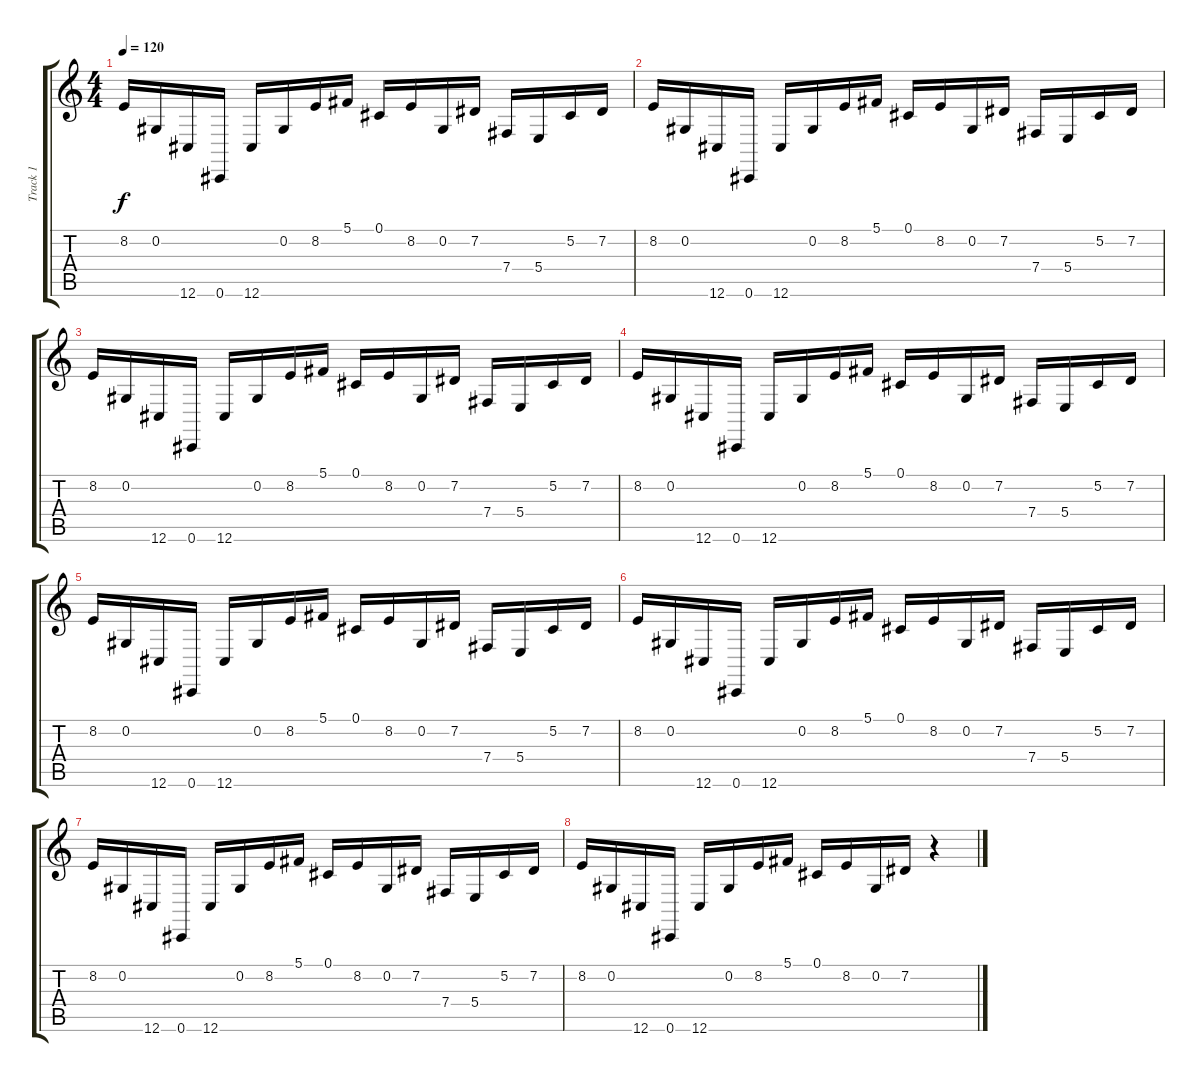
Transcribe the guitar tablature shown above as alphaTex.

\track ("Track 1" "Track 1") {instrument lead8bassandlead}
\staff {score tabs}
\tuning (Db4 Ab3 E3 B2 Gb2 Db2) {hide}
\ts (4 4)
\tempo 120
\clef g2
\ks c
8.2.16{dy f} 0.2.16 12.6.16 0.6.16 12.6.16 0.2.16 8.2.16 5.1.16 0.1.16 8.2.16 0.2.16 7.2.16 7.4.16 5.4.16 5.2.16 7.2.16 |
8.2.16 0.2.16 12.6.16 0.6.16 12.6.16 0.2.16 8.2.16 5.1.16 0.1.16 8.2.16 0.2.16 7.2.16 7.4.16 5.4.16 5.2.16 7.2.16 |
8.2.16 0.2.16 12.6.16 0.6.16 12.6.16 0.2.16 8.2.16 5.1.16 0.1.16 8.2.16 0.2.16 7.2.16 7.4.16 5.4.16 5.2.16 7.2.16 |
8.2.16 0.2.16 12.6.16 0.6.16 12.6.16 0.2.16 8.2.16 5.1.16 0.1.16 8.2.16 0.2.16 7.2.16 7.4.16 5.4.16 5.2.16 7.2.16 |
8.2.16 0.2.16 12.6.16 0.6.16 12.6.16 0.2.16 8.2.16 5.1.16 0.1.16 8.2.16 0.2.16 7.2.16 7.4.16 5.4.16 5.2.16 7.2.16 |
8.2.16 0.2.16 12.6.16 0.6.16 12.6.16 0.2.16 8.2.16 5.1.16 0.1.16 8.2.16 0.2.16 7.2.16 7.4.16 5.4.16 5.2.16 7.2.16 |
8.2.16 0.2.16 12.6.16 0.6.16 12.6.16 0.2.16 8.2.16 5.1.16 0.1.16 8.2.16 0.2.16 7.2.16 7.4.16 5.4.16 5.2.16 7.2.16 |
8.2.16 0.2.16 12.6.16 0.6.16 12.6.16 0.2.16 8.2.16 5.1.16 0.1.16 8.2.16 0.2.16 7.2.16 r.4
